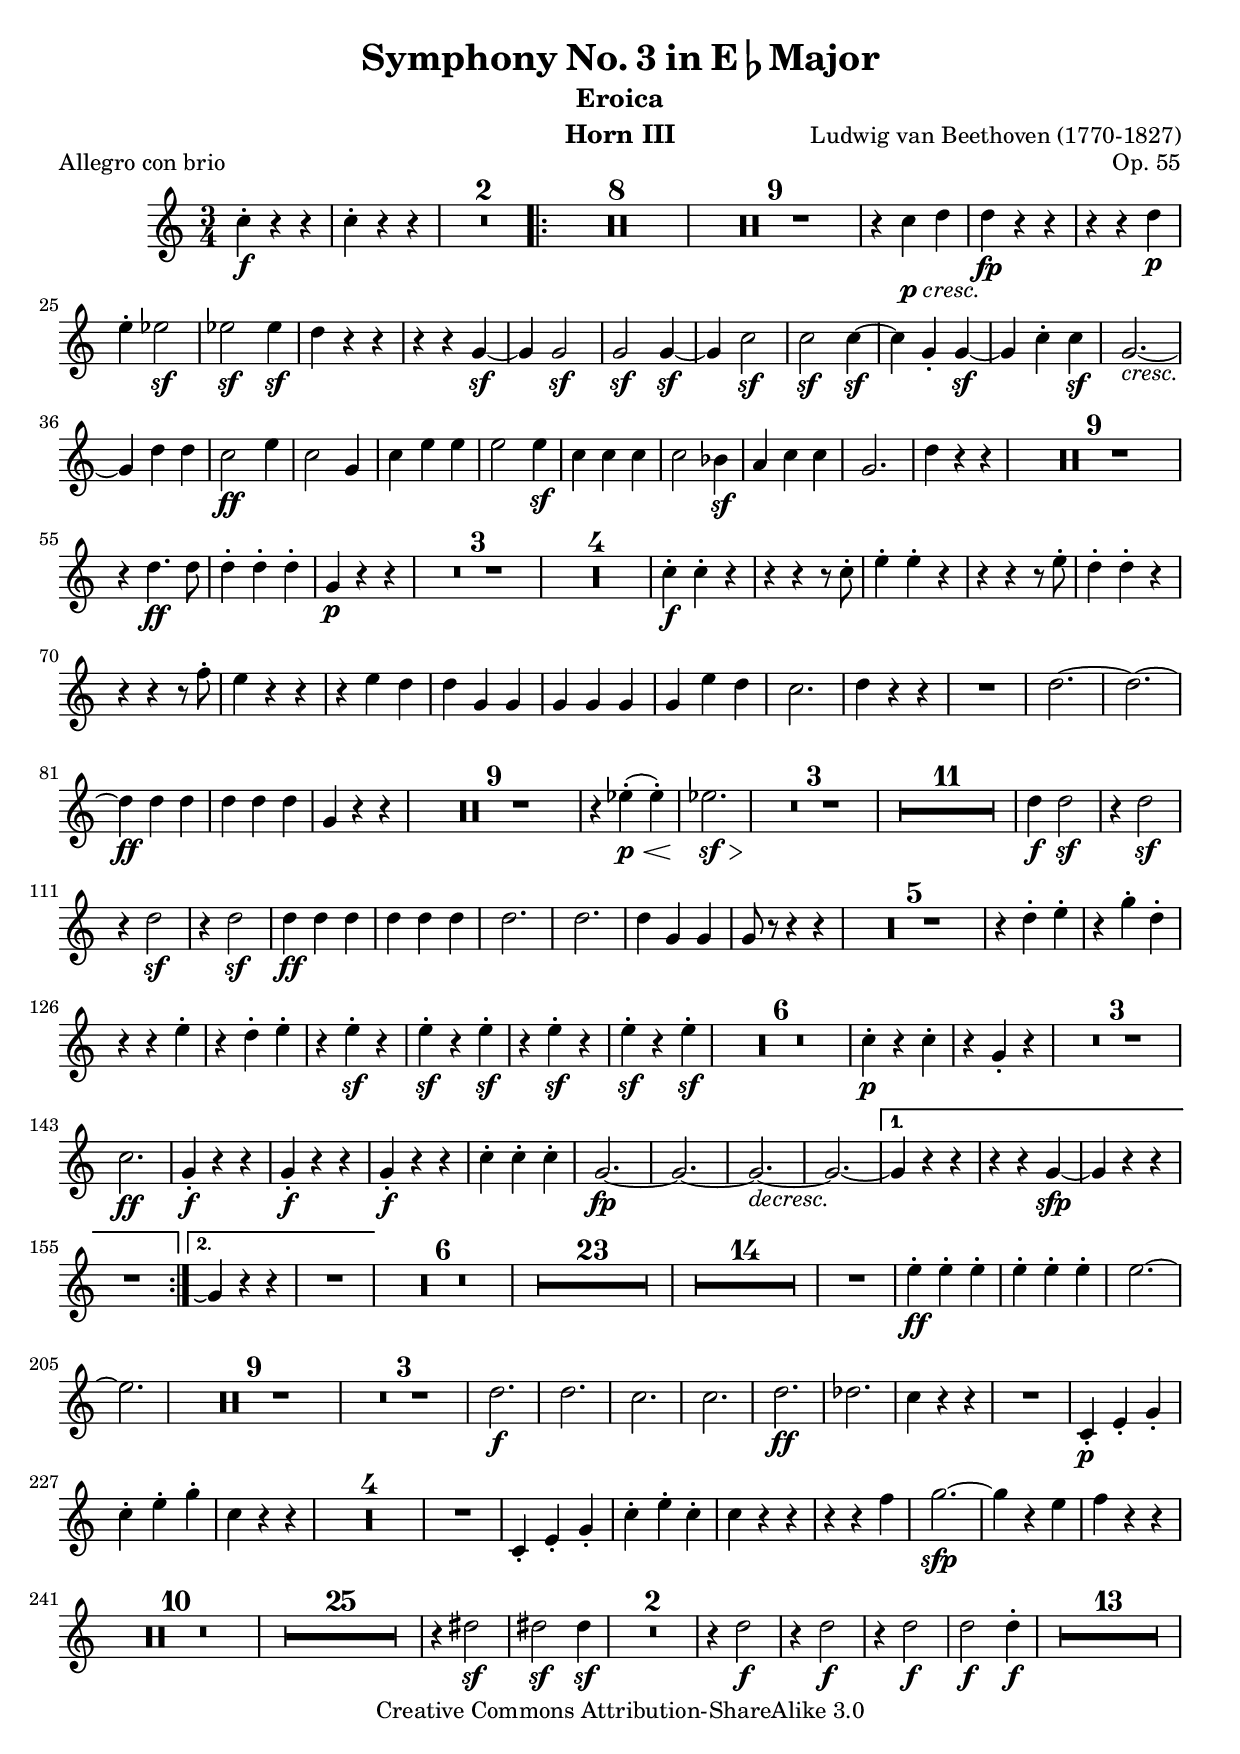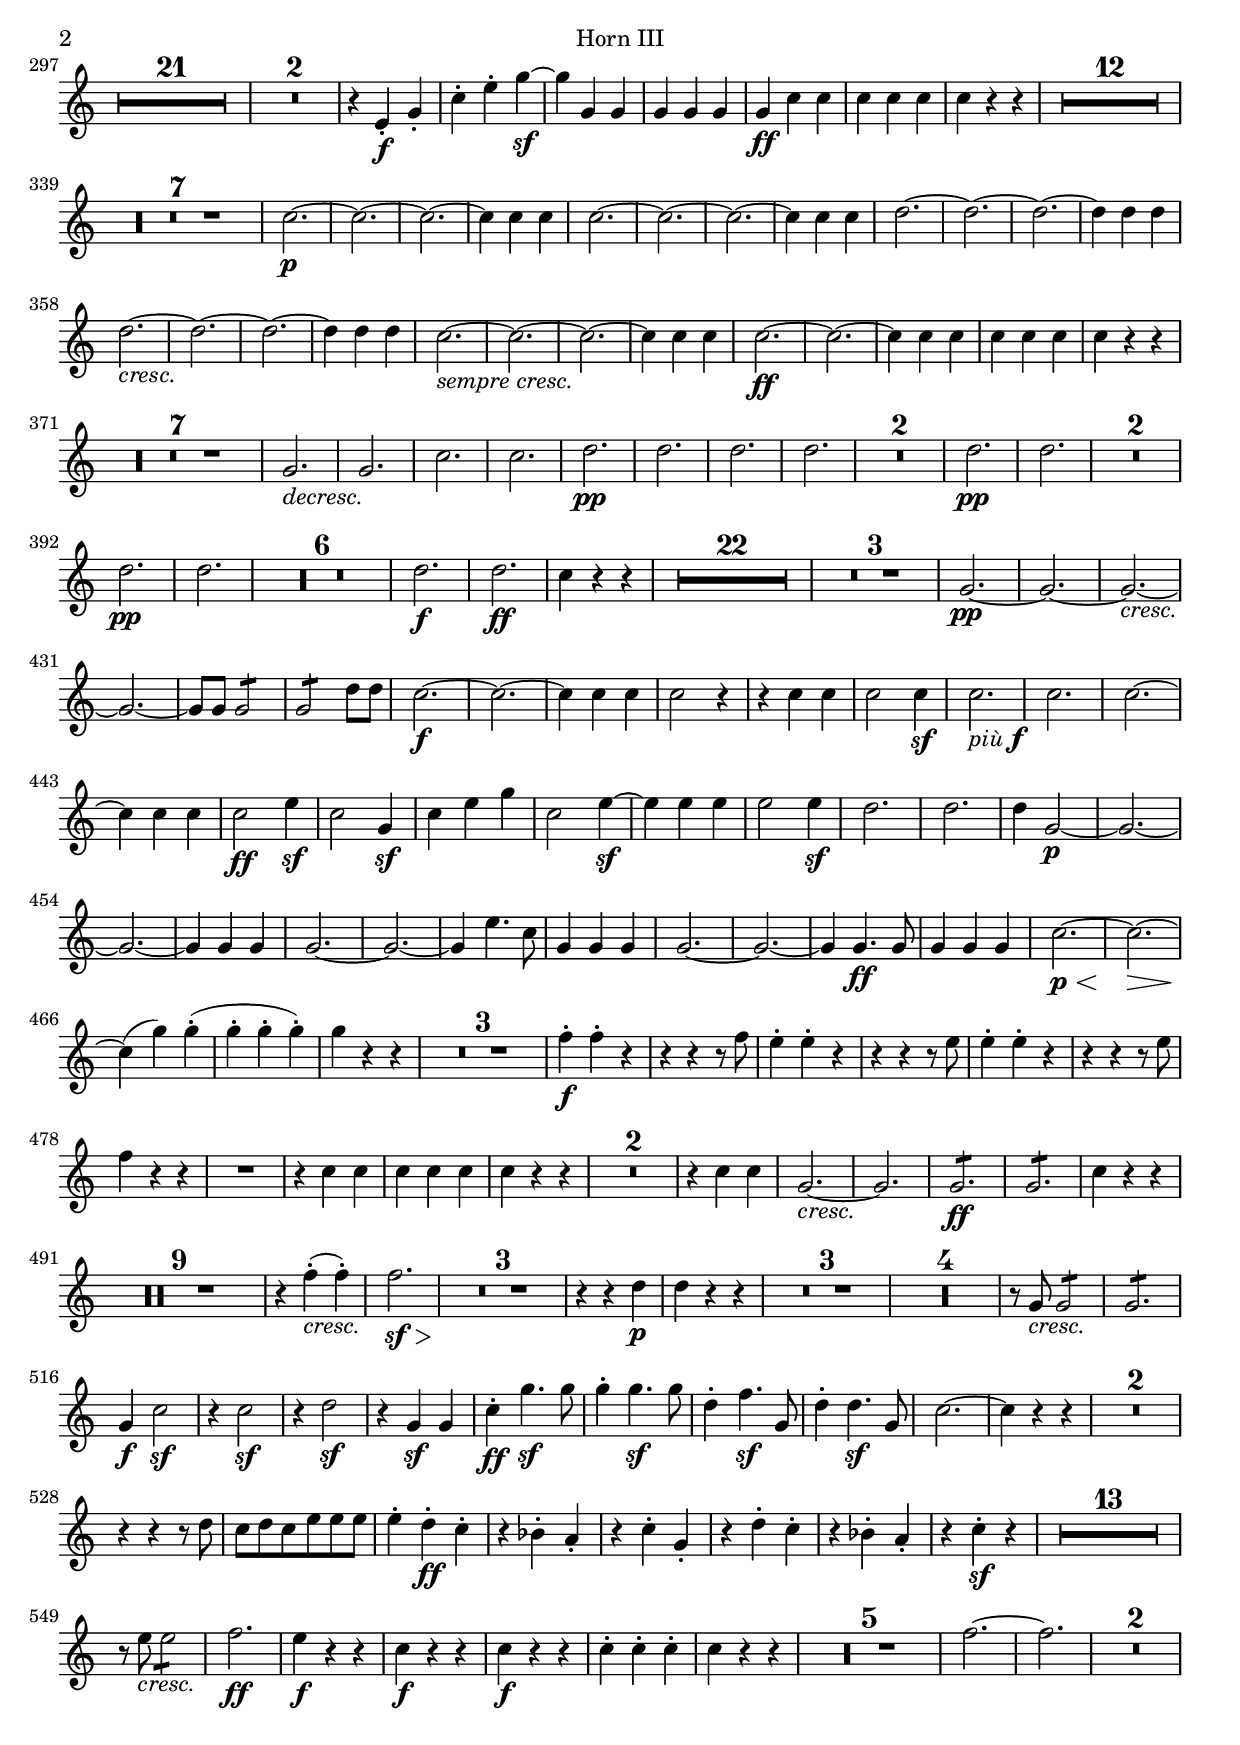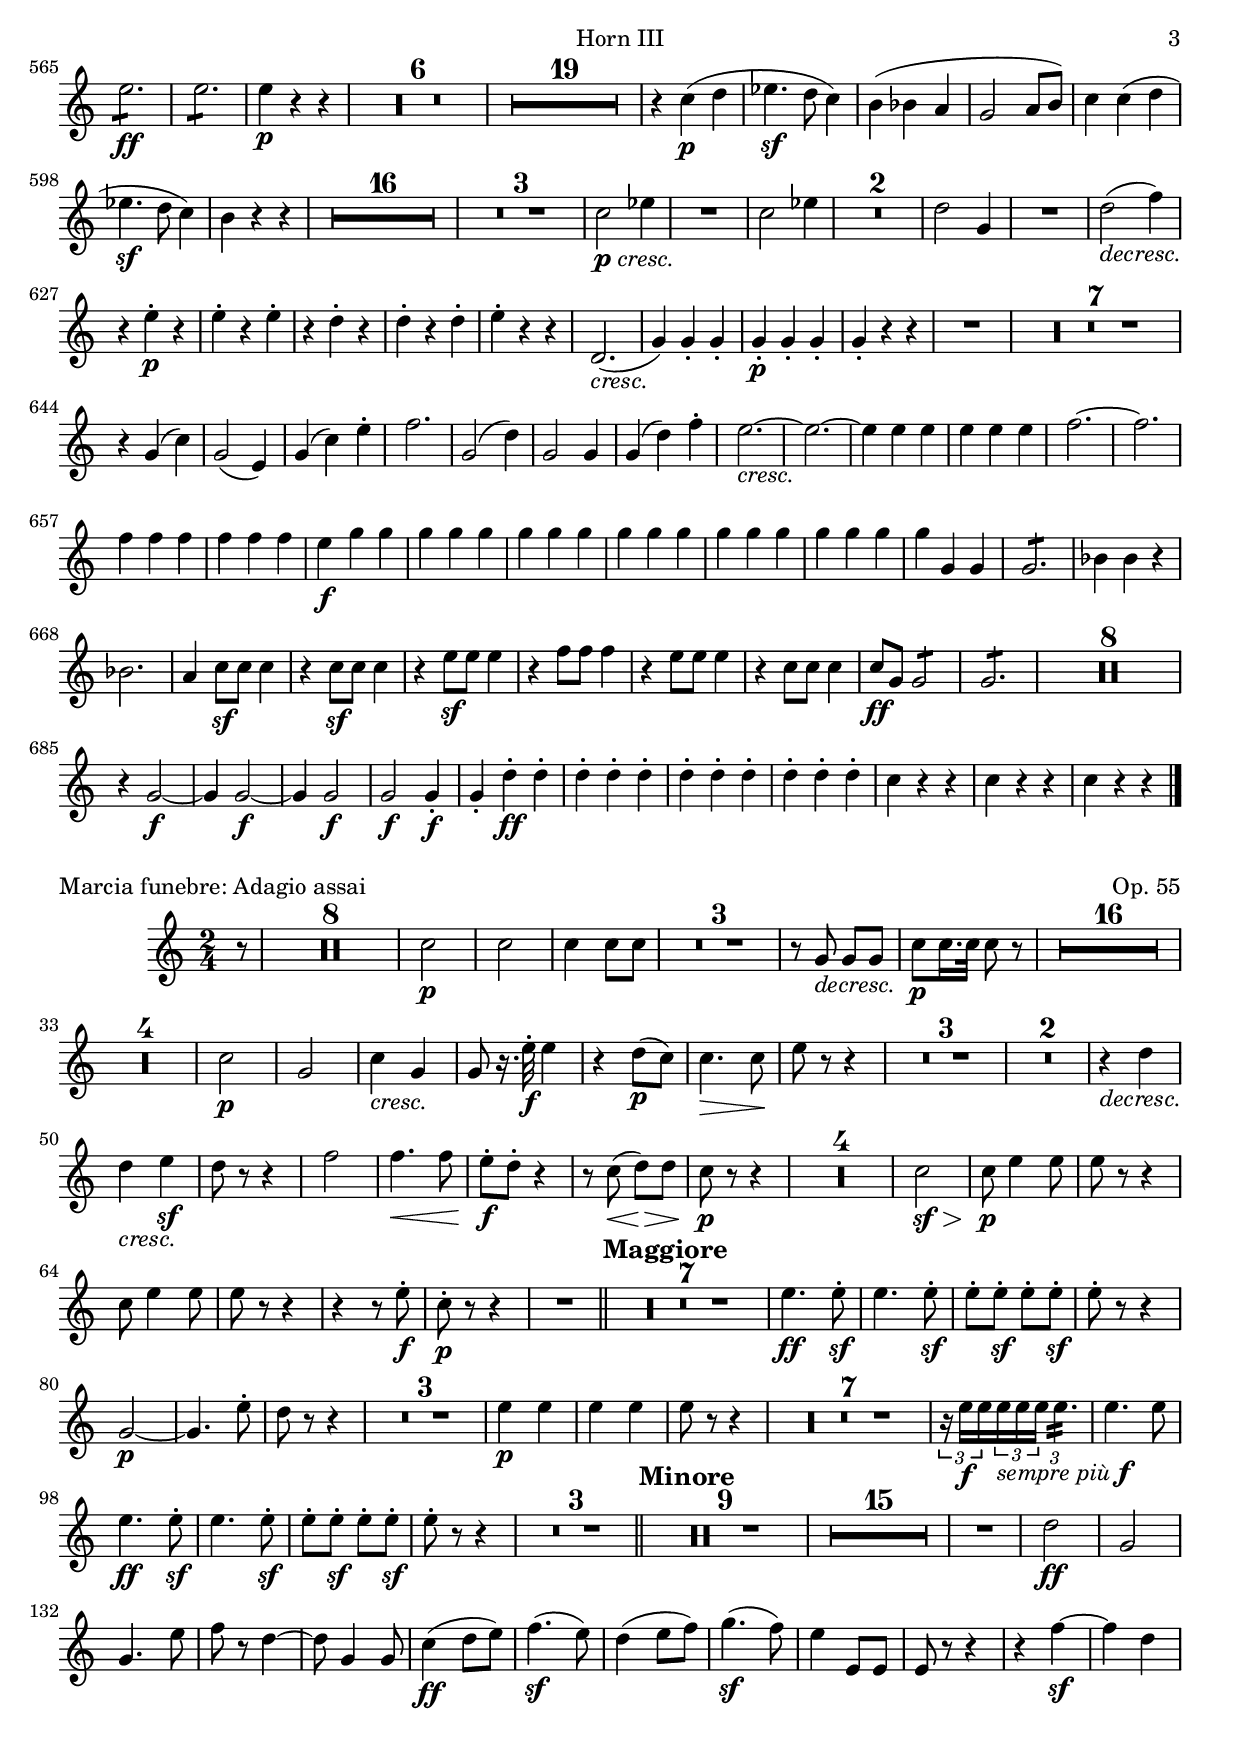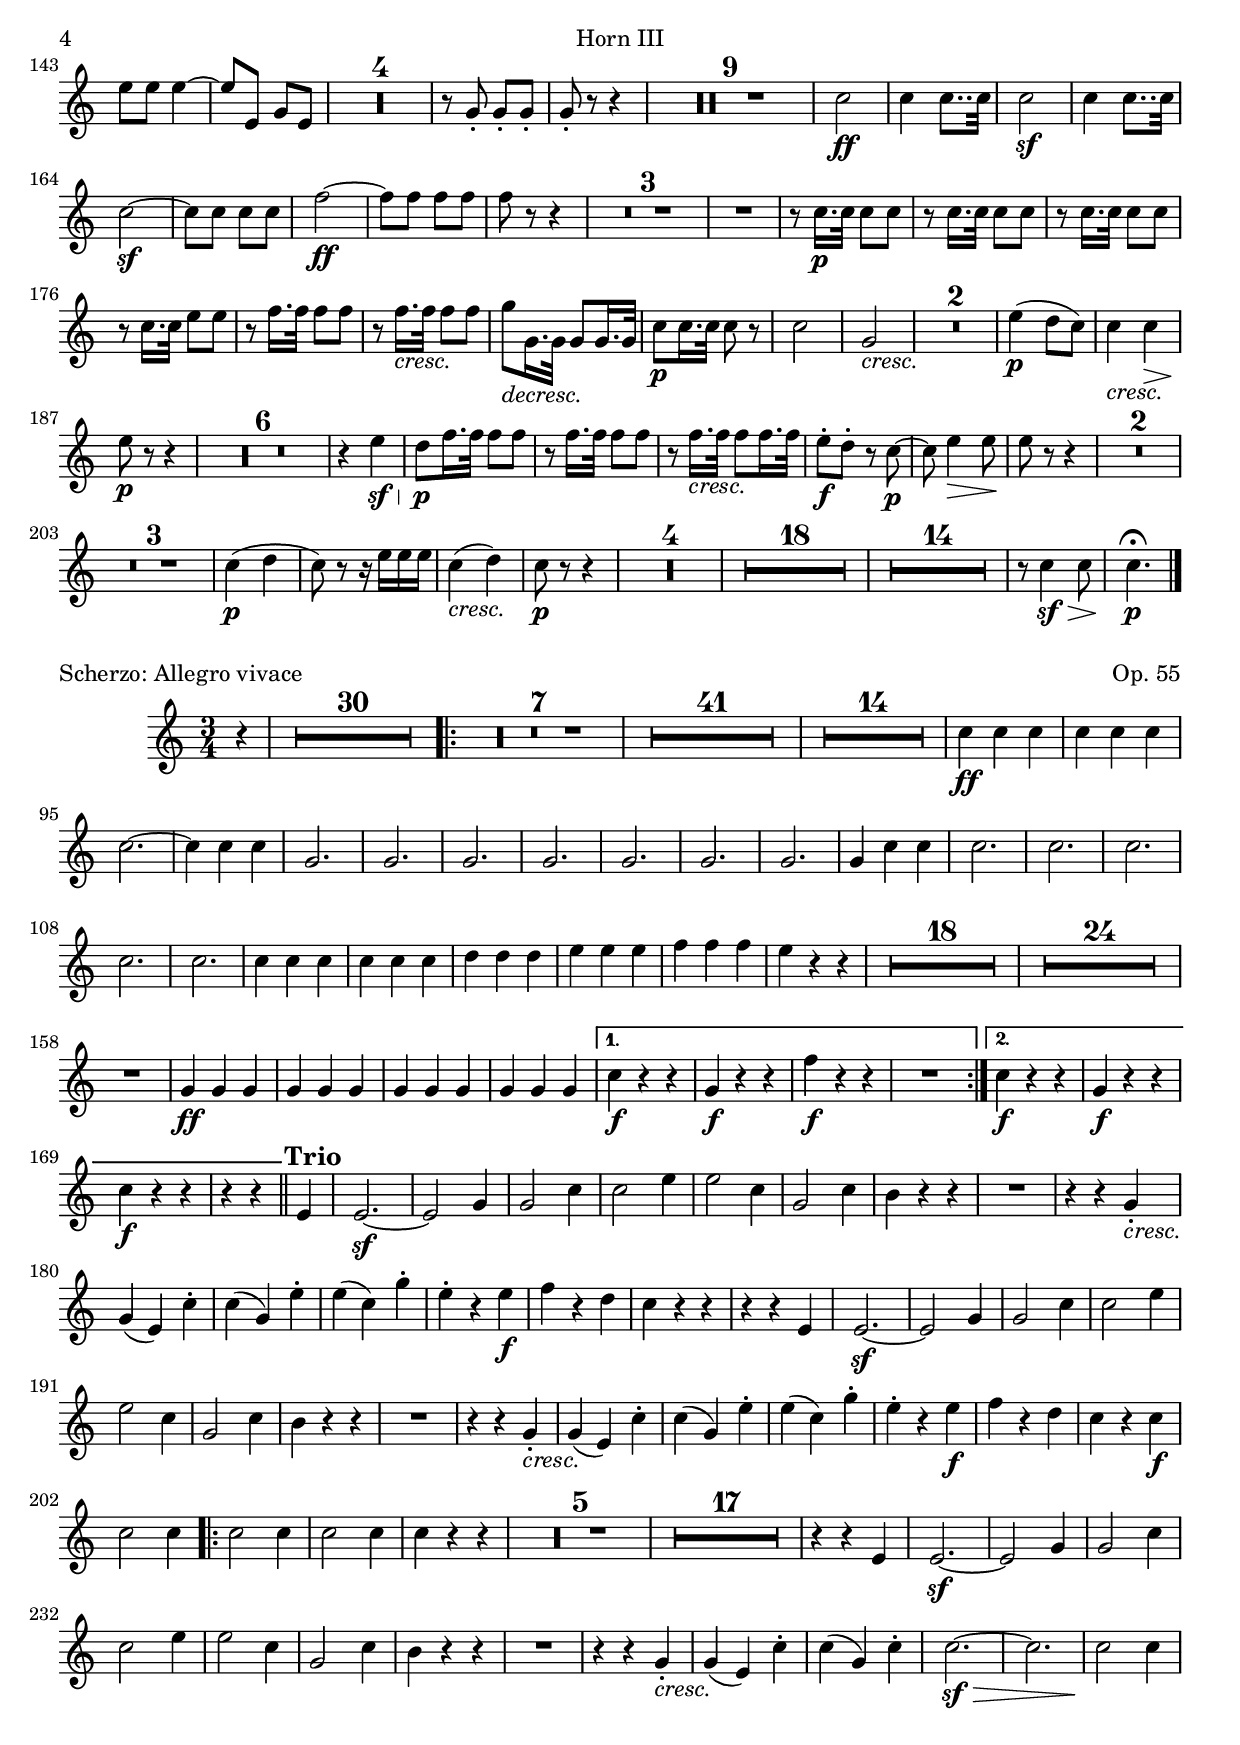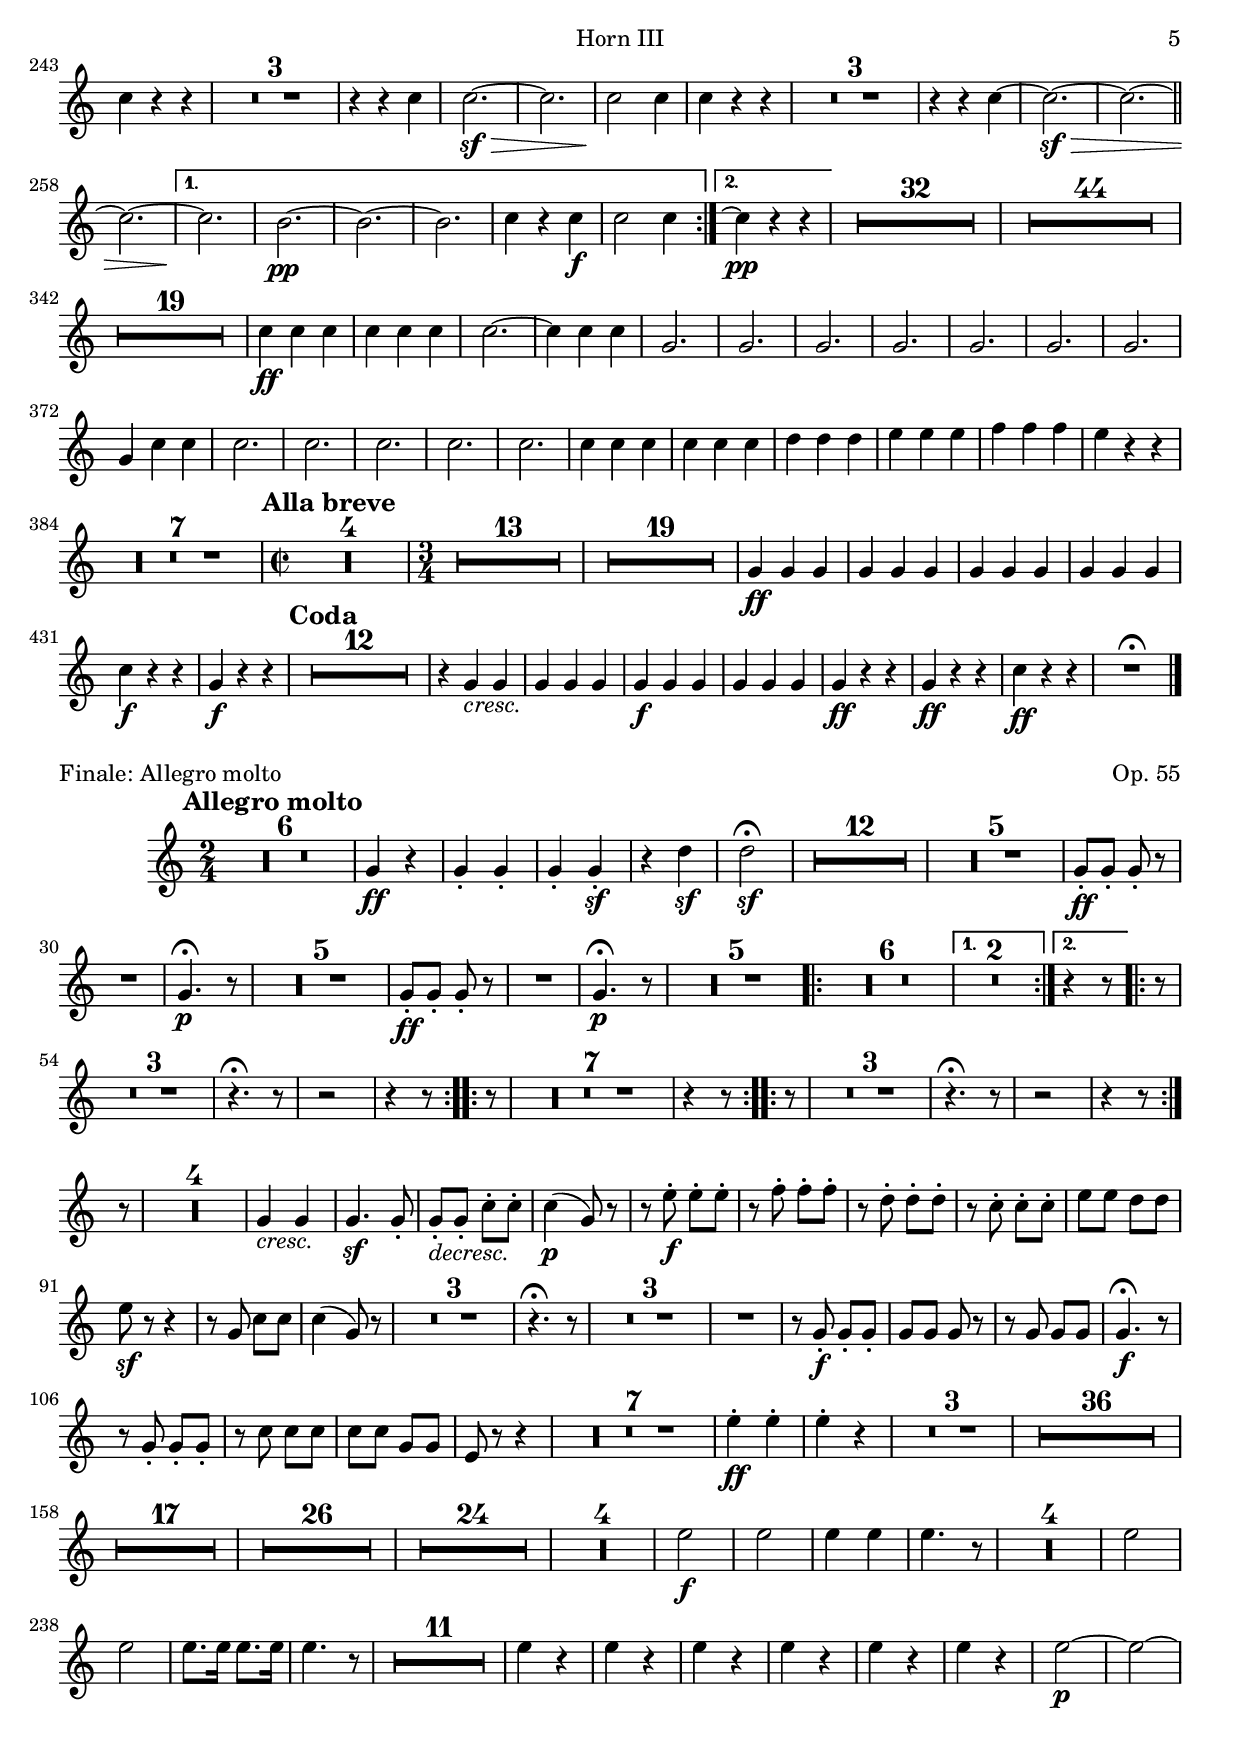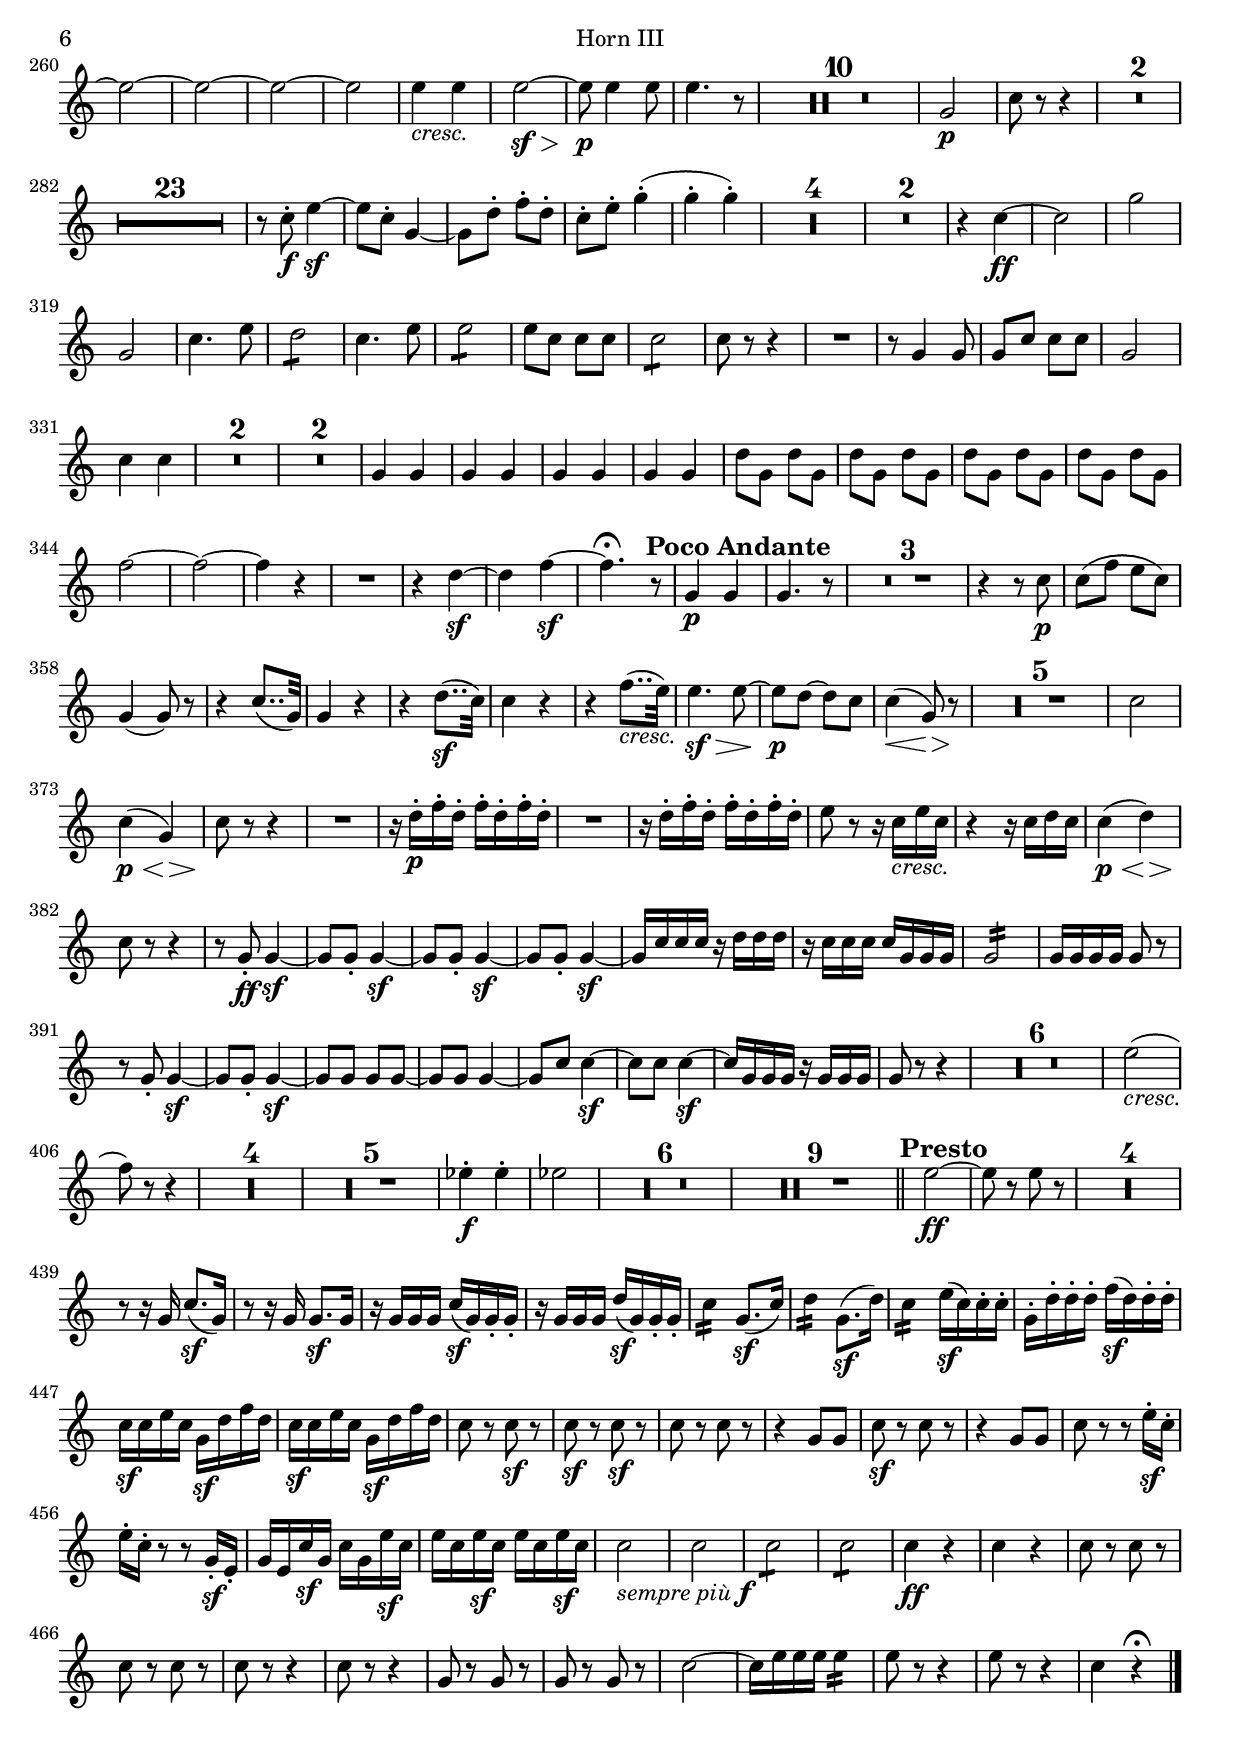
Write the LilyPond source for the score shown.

\version "2.9.17"

\include "defs.lyi" 
\include "defs.lyi"

hornThreeMvtI = \relative c''
{
  \time 3/4
  \transposition ees
  \key c \major
  c4-.\f r r |
  c4-. r r |
  R2.*2 |
  \repeat volta 2
  {
    R2.*17 | %page 2
    r4 c_\mPCresc d |
    d4\fp r r |
    r r d\p |
    e-. ees2\sf |
    ees2\sf ees4\sf |
    d r r |
    r r g,~\sf |
    g g2\sf |
    g\sf g4~\sf |
    g c2\sf |
    c\sf c4~\sf |
    c g-. g~\sf |
    g c-. c\sf |
    g2.~_\mCresc |
    g4 d' d |

    %page 3
    c2\ff e4 |
    c2 g4 |
    c e e |
    e2 e4\sf |
    c c c |
    c2 bes4\sf |
    a c c |
    g2. |
    d'4 r r |
    R2.*9 |
    r4 d4.\ff d8 |
    d4-. d-. d-. |
    g,\p r r |
    R2.*7 | %page 4
    c4-.\f c-. r |
    r r r8 c-. |
    e4-. e-. r |
    r r r8 e-. |
    d4-. d-. r |
    r r r8 f-. |
    e4 r r |
    r e d |
    d g, g |
    g g g |
    g e' d |

    %page 5
    c2. |
    d4 r r |
    R2. |
    d2.~ |
    d2.~ |
    d4\ff d d |
    d d d |
    g, r r |
    R2.*9 |
    r4 ees'-.(\p\< ees-.) |
    ees2.\sf\> |
    R2.*14\! | %page 6
    d4\f d2\sf |
    \repeat unfold 3 {r4 d2\sf |}
    d4\ff d d |
    d d d |
    d2. |
    d |
    d4 g, g |

    %page 7
    g8 r r4 r |
    R2.*5 |
    r4 d'-. e-. |
    r g-. d-. |
    r r e-. |
    r d-. e-. |
    \repeat unfold 6 {r4 e-.\sf} |
    R2.*6 |
    c4-.\p r c-. |

    %page 8
    r g-. r |
    R2.*3 |
    c2.\ff |
    \repeat unfold 3 {g4-.\f r r |}
    c-. c-. c-. |
    g2.~\fp
    g~ |
    g~_\mDecresc |
    g~ |
  }
  \alternative
  {
    {
      g4 r r |
      r r g~\sfp |
      g r r |
      R2. |
    }
    {
      g4\repeatTie r r |
      R2. |
    }
  }
  R2.*44 | %page 9, page 10, page 11
  e'4-.\ff e-. e-. |
  e-. e-. e-. |
  e2.~ | e |
  R2.*12 | %page 12
  d2.\f | d | c | c | d\ff | des |
  c4 r r |
  R2. |
  c,4-.\p e-. g-. |
  c-. e-. g-. |
  c, r r |
  R2.*5 | %page 13
  c,4-. e-. g-. |
  c-. e-. c-. |
  c r r |
  r r f |
  g2.~\sfp |
  g4 r e |
  f r r |
  R2.*35 | %page 14

  %page 15
  r4 dis2\sf |
  dis\sf dis4\sf |
  R2.*2 |
  r4 d2\f |
  r4 d2\f |
  r4 d2\f |
  d2\f d4-.\f |
  R2.*36 | %page 16, page 17
  r4 e,-.\f g-. |
  c-. e-. g~\sf |
  g g, g |
  g g g |
  g\ff c c |
  c c c |
  c r r |
  R2.*19 | %page 18
  c2.~\p | c~ | c~ | c4 c c |
  c2.~ | c~ | c~ | c4 c c |
  d2.~ | d~ | d~ | d4 d d |
  d2.~_\mCresc | d~ | d~ | d4 d d |
  c2.~_\mSempreCresc | c~ |
  
  %page 19
  c~ | c4 c c |
  c2.~\ff | c~ | c4 c c | c c c | c r r |
  R2.*7 |
  g2._\mDecresc | g | c | c |
  d\pp | d | d | d |
  R2.*2 |
  d2.\pp | d |
  R2.*2 |
  d2.\pp | d |

  %page 20
  R2.*6 |
  d2.\f | d\ff | c4 r r |
  R2.*25 | %page 21
  g2.~\pp | g~ | g~_\mCresc | g~ |
  g8 g g2:8 |
  g2:8 d'8 d |
  c2.~\f | c~ |c4 c c |
  c2 r4 |
  r c c |
  c2 c4\sf |
  c2._\mPiuF |
  c |
  c~ |
  c4 c c |
  c2\ff e4\sf |
  c2 g4\sf |
  c e g |
  c,2 e4~\sf |

  %page 22
  e e e |
  e2 e4\sf |
  d2. | d |
  d4 g,2~\p | g2.~ | g~ | g4 g g |
  g2.~ | g~ |
  g4 e'4. c8 |
  g4 g g |
  g2.~ | g~ | g4 g4.\ff g8 | g4 g g |
  c2.~\p\< | c~\> |
  c4(\! g') g-.( |
  g-. g-. g-.) |
  g r r |

  %page 23
  R2.*3 |
  f4-.\f f-. r |
  r r r8 f |
  e4-. e-. r |
  r r r8 e |
  e4-. e-. r |
  r r r8 e |
  f4 r r |
  R2. |
  r4 c c |
  c c c |
  c r r |
  R2.*2 |
  r4 c c |

  %page 24
  g2.~_\mCresc | g |
  g2.:8\ff | g:8 |
  c4 r r |
  R2.*9 |
  r4 f-.(_\mCresc f-.) |
  f2.\sf\> |
  R2.*3\! |
  r4 r d\p |
  d r r |
  R2.*7 | %page 25
  r8 g,_\mCresc g2:8 |
  g2.:8 |
  g4\f c2\sf |
  r4 c2\sf |
  r4 d2\sf |
  r4 g,\sf g |
  c4-.\ff g'4.\sf g8 |
  g4-. g4.\sf g8 |
  d4-. f4.\sf g,8 |
  d'4-. d4.\sf g,8 |
  c2.~ |
  c4 r r |
  R2.*2 |
  r4 r r8 d |

  %page 26
  c d c e e e |
  e4-. d-.\ff c-. |
  r bes-. a-. |
  r c-. g-. |
  r d'-. c-. |
  r bes-. a-. |
  r4 c-.\sf r |
  R2.*13 |

  %page 27
  r8 e_\mCresc e2:8 |
  f2.\ff |
  e4\f r r |
  c\f r r |
  c\f r r |
  c-. c-. c-. |
  c r r |
  R2.*5 |
  f2.~ | f |
  R2.*2 |
  e2.:8\ff | e:8 |
  e4\p r r |
  R2.*25 | %page 28
  r4 c(\p d |
  
  %page 29
  ees4.\sf d8 c4) |
  b( bes a |
  g2 a8 b) |
  c4 c( d |
  ees4.\sf d8 c4) |
  b r r |
  R2.*19 | %page 30
  c2_\mPCresc ees4 |
  R2. |
  c2 ees4 |
  R2.*2 |
  d2 g,4 |
  R2. |
  d'2(_\mDecresc f4) |
  r4 e-.\p r |
  e-. r e-. |
  r d-. r |
  d-. r d-. |
  e-. r r |
  d,2.(_\mCresc |
  g4) g-. g-. |
  g-.\p g-. g-. |
  g-. r r |
  R2.*8 | %page 31
  r4 g( c) |
  g2( e4) |
  g( c) e-. |
  f2. |
  g,2( d'4) |
  g,2 g4 |
  g( d') f-. |
  e2.~_\mCresc | e~ | e4 e e | e e e |

  %page 32
  f2.~ | f | f4 f f | f f f |
  e\f g g |
  \repeat unfold 5 {g g g |}
  g g, g |
  g2.:8 |
  bes4 bes r |
  bes2. |
  a4 c8\sf c c4 |
  r c8\sf c c4 |
  r e8\sf e e4 |
  r f8 f f4 |
  r4 e8 e e4 |

  %page 33
  r4 c8 c c4 |
  c8\ff g g2:8 |
  g2.:8 |
  R2.*8 |
  r4 g2~\f |
  g4 g2~\f |
  g4 g2\f |
  g\f g4-.\f |
  g-. d'-.\ff \repeat unfold 10 {d-.} |
  c r r |
  c r r |
  c r r | \bar "|."
}

 
\include "defs.lyi"

hornThreeMvtII = \relative c''
{
  \time 2/4
  \key c \major
  \transposition ees
  \partial 8 r8 |
  R2*8 |
  c2\p | c |
  c4 c8 c |
  R2*3 |
  r8 g_\mDecresc g g |
  c\p c16. c32 c8 r |
  R2*20 |
  c2\p |
  g |
  c4_\mCresc g |
  g8 r16. e'32-.\f e4 |
  r d8(\p c) |
  c4.\> c8\! |
  e r r4 |
  R2*5 |
  r4_\mDecresc d |
  d_\mCresc e\sf |
  d8 r r4 |
  f2 |
  f4.\< f8 |
  e-.\f d-. r4 |
  r8 c(\< d)\> d |
  c\p r r4 |
  R2*4 |
  c2\sf\> |
  c8\p e4 e8 |
  e r r4 |
  c8 e4 e8 |
  e r r4 |
  r4 r8 e-.\f |
  c-.\p r r4 |
  R2 |

  %Maggiore
  R2*7 |
  e4.\ff e8-.\sf |
  e4. e8-.\sf |
  e-. e-.\sf e-. e-.\sf |
  e-. r r4 |
  g,2~\p |
  g4. e'8-. |
  d r r4 |
  R2*3 |
  e4\p e |
  e e |
  e8 r r4 |
  R2*7 |
  \times 2/3 {r16 e\f e} \times 2/3 {e_\mSemprePiuF e e} \times 2/3 {\repeat tremolo 6 e16} |
  e4. e8 |
  e4.\ff e8-.\sf |
  e4. e8-.\sf |
  e-. e-.\sf e-. e-.\sf |
  e-. r r4 |
  R2*3 |

  %Minore
  R2*25 |
  d2\ff |
  g, |
  g4. e'8 |
  f r d4~ |
  d8 g,4 g8 |
  c4(\ff d8 e) |
  f4.(\sf e8) |
  d4( e8 f) |
  g4.(\sf f8) |
  e4 e,8 e |
  e r r4 |
  r f'4~\sf |
  f d~ |
  e8 e e4~ |
  e8 e, g e |
  R2*4 |
  r8 g-. g-. g-. |
  g-. r r4 |
  R2*9 |
  c2\ff |
  c4 c8.. c32 |
  c2\sf |
  c4 c8.. c32 |
  c2~\sf |
  c8 c c c |
  f2~\ff |
  f8 f f f |
  f r r4 |
  R2*4 |
  r8 c16.\p c32 c8 c |
  r8 c16. c32 c8 c |
  r8 c16. c32 c8 c |
  r8 c16. c32 e8 e |
  r8 f16. f32 f8 f |
  r8 f16._\mCresc f32 f8 f |
  g8_\mDecresc g,16. g32 g8 g16. g32 |
  c8\p c16. c32 c8 r |
  c2 |
  g_\mCresc |
  R2*2 |
  e'4(\p d8 c) |
  c4_\mCresc c\> |
  e8\p r r4 |
  R2*6 |
  r4 e\sf\> |
  d8\p f16. f32 f8 f |
  r8 f16. f32 f8 f |
  r8 f16._\mCresc f32 f8 f16. f32 |
  e8-.\f d-. r c~\p |
  c8 e4\> e8\! |
  e r r4 |
  R2*5 |
  c4(\p d |
  c8) r r16 e e e |
  c4(_\mCresc d) |
  c8\p r r4 |
  R2*36 |
  r8 c4\sf\> c8 |
  c4.\p\fermata
}

 
\include "defs.lyi"

hornThreeMvtIII = \relative c''
{
  \transposition ees
  r4
  R2.*30 |

  %repeat
  R2.*62 |
  c4\ff c c |
  c c c |
  c2.~ |
  c4 c c |
  \repeat unfold 7 {g2.} |
  g4 c c |
  \repeat unfold 5 {c2.} |
  c4 c c |
  c c c |
  d d d |
  e e e |
  f f f |
  e r r |
  R2.*43 |
  g,4\ff g g |
  g g g |
  g g g |
  g g g |

  %first ending
  c4\f r r |
  g\f r r |
  f'\f r r |
  R2. |

  %second ending
  c4\f r r |
  g\f r r |
  c\f r r |
  r r

  %trio
  \repeat unfold 2
  {
    e, |
    e2.~\sf |
    e2 g4 |
    g2 c4 |
    c2 e4 |
    e2 c4 |
    g2 c4 |
    b r r |
    R2. |
    r4 r g-._\mCresc |
    g( e) c'-. |
    c( g) e'-. |
    e( c) g'-. |
    e-. r e\f |
    f r d |
    c r
  }
  \alternative
  {
    {r | r r}
    {c\f |}
  }
  c2 c4 |

  %repeat
  c2 c4 |
  c2 c4 |
  c4 r r |
  R2.*22 |
  r4 r e, |
  e2.~\sf |
  e2 g4 |
  g2 c4 |
  c2 e4 |
  e2 c4 |
  g2 c4 |
  b4 r r |
  R2. |
  r4 r g-._\mCresc |
  g( e) c'-. |
  c( g) c-. |
  c2.~\sf\> |
  c |
  c2\! c4 |
  c r r |
  R2.*3 |
  r4 r c |
  c2.~\sf\> |
  c |
  c2\! c4 |
  c r r |
  R2.*3 |
  r4 r c~ |
  c2.~\sf\> |
  c~ |
  %||
  c~ |
  %first ending
  c\! |
  b2.~\pp |
  b~ |
  b |
  c4 r c\f |
  c2 c4 |
  %second ending
  c4\repeatTie\pp r r |
  R2.*95 |
  c4\ff c c |
  c c c |
  c2.~ |
  c4 c c |
  \repeat unfold 7 {g2.} |
  g4 c c |
  \repeat unfold 5 {c2.} |
  c4 c c |
  c c c |
  d d d |
  e e e |
  f f f |
  e r r |
  R2.*7 |
  %alla breve
  R1*4 |
  %3/4
  R2.*32 |
  g,4\ff g g |
  g g g |
  g g g |
  g g g |
  c\f r r 
  g\f r r |
  R2.*12 |
  r4 g_\mCresc g |
  g g g |
  g\f g g |
  g g g |
  g\ff r r |
  g\ff r r |
  c\ff r r |
  R2.^\fermataMarkup |
}

 
\include "defs.lyi"

hornThreeMvtIV = \relative c''
{
  \transposition ees
  R2*6 |
  g4\ff r |
  g-. g-. |
  g-. g-.\sf |
  r d'\sf |
  d2\sf\fermata |
  R2*17 |
  g,8-.\ff g-. g-. r |
  R2 |
  g4.\p\fermata r8 |
  R2*5 |
  g8-.\ff g-. g-. r |
  R2 |
  g4.\p\fermata r8 |
  R2*5

  %repeat
  R2*6 |
  %first ending
  R2*2 |
  %second ending
  r4 r8
  %repeat
  r8
  R2*3 |
  r4.\fermata r8 |
  r2*3 |
  r4 r8
  %repeat
  r8 |
  R2*7 |
  r4 r8
  %repeat
  r8
  R2*3 |
  r4.\fermata r8 |
  r2*3 |
  r4 r8
  %end repeat
  r8
  R2*4 |
  g4_\mCresc g |
  g4.\sf g8-. |
  g-._\mDecresc g-. c-. c-. |
  c4(\p g8) r |
  r e'-.\f e-. e-. |
  r f-. f-. f-. |
  r d-. d-. d-. |
  r c-. c-. c-. |
  e e d d |
  e\sf r r4 |
  r8 g, c c |
  c4( g8) r |
  R2*3 |
  r4.\fermata r8 |
  R2*4 |
  r8 g-.\f g-. g-. |
  g g g r |
  r g g g |
  g4.\f\fermata r8 |
  r g-. g-. g-. |
  r c c c |
  c c g g |
  e r r4 |
  R2*7 |
  e'4-.\ff e-. |
  e-. r |
  R2*110 |
  e2\f |
  e |
  e4 e |
  e4. r8 |
  R2*4 |
  e2 |
  e |
  e8. e16 e8. e16 |
  e4. r8 |
  R2*11 |
  \repeat unfold 6 {e4 r} |
  e2~\p | \repeat unfold 4 {e~} | e |
  e4_\mCresc e |
  e2~\sf\> |
  e8\p e4 e8 |
  e4. r8 |
  R2*10 |
  g,2\p |
  c8 r r4 |
  R2*25 |
  r8 c-.\f e4~\sf |
  e8 c-. g4~ |
  g8 d'-. f-. d-. |
  c-. e-. g4-.( |
  g-. g-.) |
  R2*6 |
  r4 c,~\ff |
  c2 |
  g' |
  g, |
  c4. e8 |
  \repeat tremolo 4 d8 |
  c4. e8 |
  \repeat tremolo 4 e8 |
  e8 c c c |
  \repeat tremolo 4 c8 |
  c8 r r4 |
  R2 |
  r8 g4 g8 |
  g c c c |
  g2 |
  c4 c |
  R2*4 |
  \repeat unfold 8 {g4} |
  \repeat unfold 8 {d'8 g,} |
  f'2~ |
  f~ |
  f4 r |
  R2 |
  r4 d4~\sf |
  d f~\sf |
  f4.\fermata r8 |
  g,4\p g |
  g4. r8 |
  R2*3 |
  r4 r8 c\p |
  c( f e c) |
  g4( g8) r |
  r4 c8..( g32) |
  g4 r |
  r d'8..(\sf c32) |
  c4 r |
  r f8..(_\mCresc e32) |
  e4.\sf\> e8~ |
  e\p d~ d c |
  c4(\< g8)\> r\! |
  R2*5 |
  c2 |
  c4(\p\< g)\> |
  c8\! r r4 |
  R2 |
  r16 d-.\p \repeat unfold 3 {f-. d-.} |
  R2 |
  r16 d-. \repeat unfold 3 {f-. d-.} |
  e8 r r16 c_\mCresc e c |
  r4 r16 c d c |
  c4(\p\< d)\> |
  c8\! r r4 |
  r8 g-.\ff g4~\sf |
  \repeat unfold 3 {g8 g-. g4~\sf |}
  g16 c c c r d d d |
  r c c c c g g g |
  \repeat tremolo 8 g16 |
  g g g g g8 r |
  r8 g-. g4~\sf |
  g8 g-. g4~\sf |
  g8 g g g~ |
  g g g4~ |
  g8 c c4~\sf |
  c8 c c4~\sf |
  c16 g g g r g g g |
  g8 r r4 |
  R2*6 |
  e'2(_\mCresc |
  f8) r r4 |
  R2*9 |
  ees4-.\f ees-. |
  ees2 |
  R2*15 |

  %presto
  e2~\ff |
  e8 r e r |
  R2*4 |
  r8 r16 g, c8.(\sf g16) |
  r8 r16 g g8.\sf g16 |
  r16 g g g c(\sf g) g-. g-. |
  r16 g g g d'(\sf g,) g-. g-. |
  \repeat tremolo 4 c16 g8.\sf( c16) |
  \repeat tremolo 4 d16 g,8.\sf( d'16) |
  \repeat tremolo 4 c16 e(\sf c) c-. c-. |
  g-. d'-. d-. d-. f(\sf d) d-. d-. |
  \repeat unfold 2 {c\sf c e c g\sf d' f d |}
  c8 r c\sf r |
  c\sf r c\sf r |
  c r c r |
  r4 g8 g |
  c\sf r c r |
  r4 g8 g |
  c r r e16-.\sf c-. |
  e-. c-. r8 r g16-.\sf e-. |
  g e c'\sf g c g e'\sf c |
  \repeat unfold 2 {e c e\sf c} |
  c2_\mSemprePiuF |
  c |
  \repeat tremolo 4 c8 |
  \repeat tremolo 4 c8 |
  c4\ff r |
  c r |
  \repeat unfold 4 {c8 r} |
  \repeat unfold 2 {c8 r r4}
  \repeat unfold 4 {g8 r} |
  c2~ |
  c16 e e e \repeat tremolo 4 e16 |
  \repeat unfold 2 {e8 r r4}
  c4 r \fermata
}

 

instrument = "Horn III"

notesMvtI = \hornThreeMvtI
notesMvtII = \hornThreeMvtII
notesMvtIII = \hornThreeMvtIII
notesMvtIV = \hornThreeMvtIV

\include "Part.lyi"

